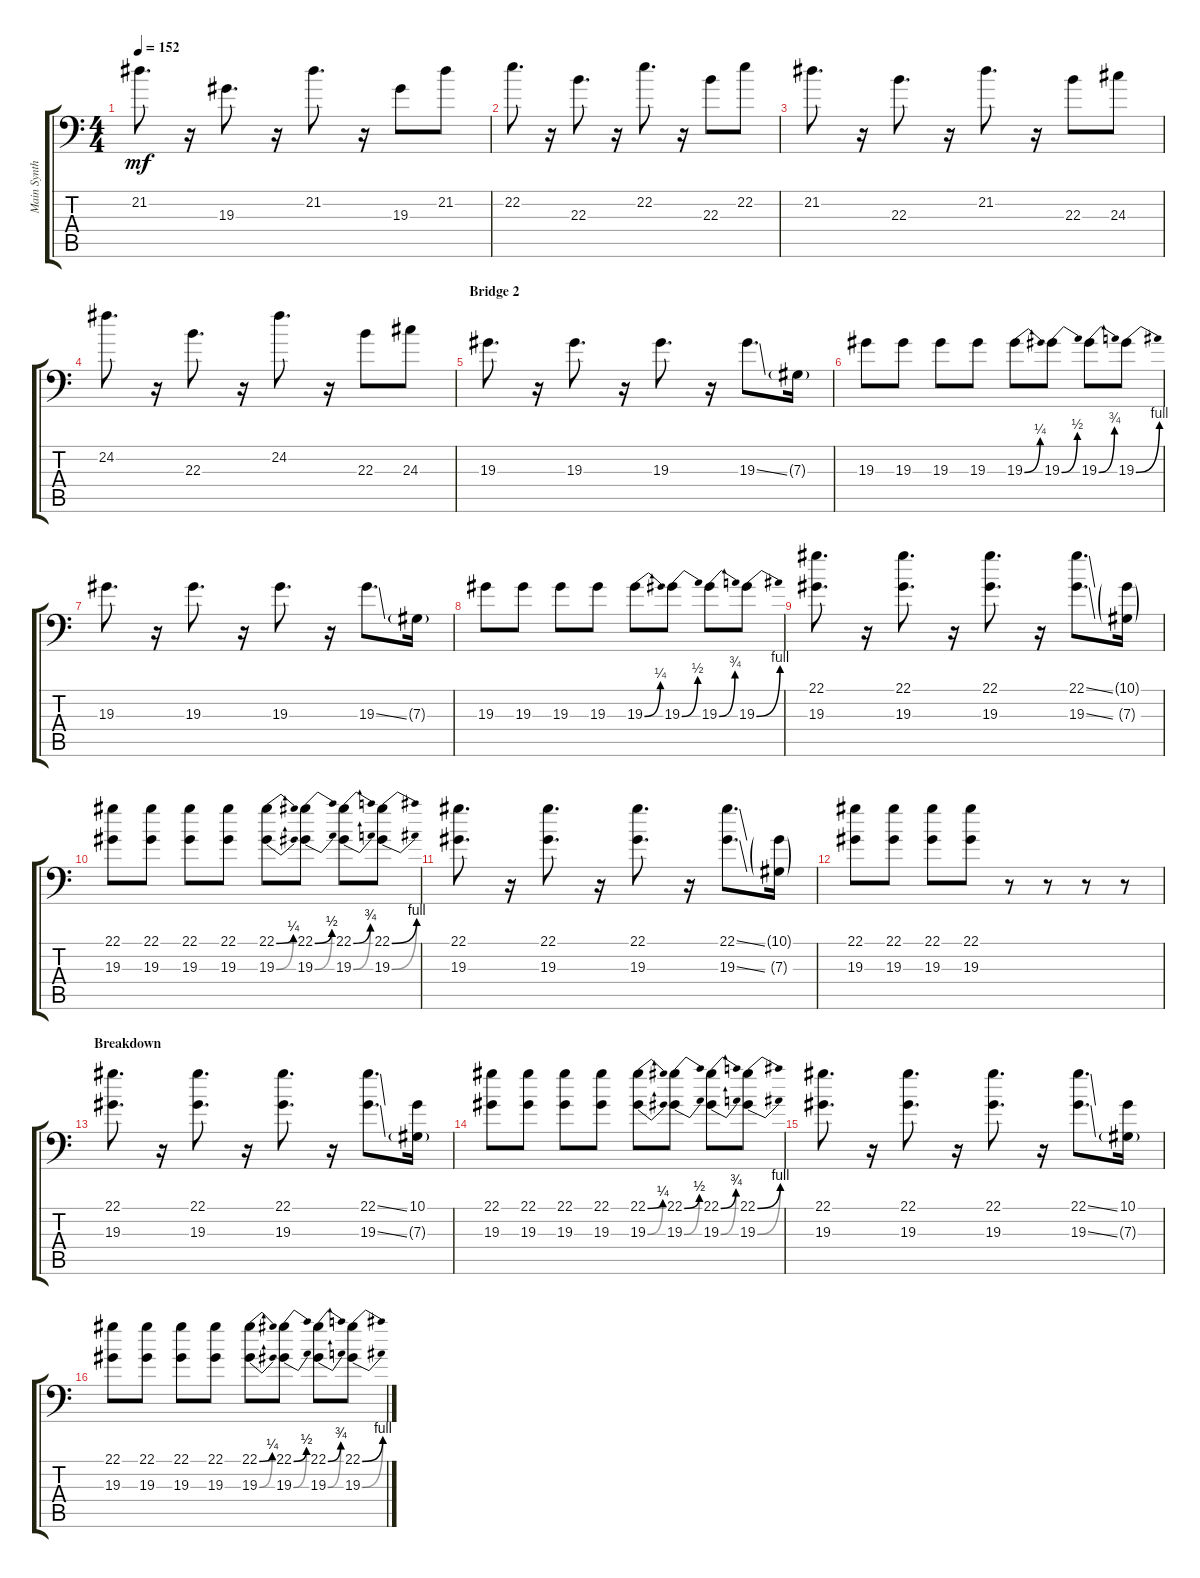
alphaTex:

\track ("Main Synth" "Main Synth") {instrument lead2sawtooth}
\staff {score tabs}
\tuning (Bb3 Gb3 Db3 Ab2 Eb2 Ab1) {hide}
\ts (4 4)
\tempo 152
\clef f4
\ks c
21.2.8{d dy mf} r.16 19.3.8{d} r.16 21.2.8{d} r.16 19.3.8 21.2.8 |
22.2.8{d} r.16 22.3.8{d} r.16 22.2.8{d} r.16 22.3.8 22.2.8 |
21.2.8{d} r.16 22.3.8{d} r.16 21.2.8{d} r.16 22.3.8 24.3.8 |
24.2.8{d} r.16 22.3.8{d} r.16 24.2.8{d} r.16 22.3.8 24.3.8 |
\section ("" "Bridge 2")
19.3.8{d} r.16 19.3.8{d} r.16 19.3.8{d} r.16 19.3{ss}.8{d} 7.3{g}.16 |
19.3.8 19.3.8 19.3.8 19.3.8 19.3{be (bend 0 0 60 1)}.8 19.3{be (bend 0 0 60 2)}.8 19.3{be (bend 0 0 60 3)}.8 19.3{be (bend 0 0 60 4)}.8 |
19.3.8{d} r.16 19.3.8{d} r.16 19.3.8{d} r.16 19.3{ss}.8{d} 7.3{g}.16 |
19.3.8 19.3.8 19.3.8 19.3.8 19.3{be (bend 0 0 60 1)}.8 19.3{be (bend 0 0 60 2)}.8 19.3{be (bend 0 0 60 3)}.8 19.3{be (bend 0 0 60 4)}.8 |
(22.1 19.3).8{d} r.16 (22.1 19.3).8{d} r.16 (22.1 19.3).8{d} r.16 (22.1{ss} 19.3{ss}).8{d} (10.1{g} 7.3{g}).16 |
(22.1 19.3).8 (22.1 19.3).8 (22.1 19.3).8 (22.1 19.3).8 (22.1{be (bend 0 0 60 1)} 19.3{be (bend 0 0 60 1)}).8 (22.1{be (bend 0 0 60 2)} 19.3{be (bend 0 0 60 2)}).8 (22.1{be (bend 0 0 60 3)} 19.3{be (bend 0 0 60 3)}).8 (22.1{be (bend 0 0 60 4)} 19.3{be (bend 0 0 60 4)}).8 |
(22.1 19.3).8{d} r.16 (22.1 19.3).8{d} r.16 (22.1 19.3).8{d} r.16 (22.1{ss} 19.3{ss}).8{d} (10.1{g} 7.3{g}).16 |
(22.1 19.3).8 (22.1 19.3).8 (22.1 19.3).8 (22.1 19.3).8 r.8 r.8 r.8 r.8 |
\section ("" "Breakdown")
(22.1 19.3).8{d} r.16 (22.1 19.3).8{d} r.16 (22.1 19.3).8{d} r.16 (22.1{ss} 19.3{ss}).8{d} (10.1 7.3{g}).16 |
(22.1 19.3).8 (22.1 19.3).8 (22.1 19.3).8 (22.1 19.3).8 (22.1{be (bend 0 0 60 1)} 19.3{be (bend 0 0 60 1)}).8 (22.1{be (bend 0 0 60 2)} 19.3{be (bend 0 0 60 2)}).8 (22.1{be (bend 0 0 60 3)} 19.3{be (bend 0 0 60 3)}).8 (22.1{be (bend 0 0 60 4)} 19.3{be (bend 0 0 60 4)}).8 |
(22.1 19.3).8{d} r.16 (22.1 19.3).8{d} r.16 (22.1 19.3).8{d} r.16 (22.1{ss} 19.3{ss}).8{d} (10.1 7.3{g}).16 |
(22.1 19.3).8 (22.1 19.3).8 (22.1 19.3).8 (22.1 19.3).8 (22.1{be (bend 0 0 60 1)} 19.3{be (bend 0 0 60 1)}).8 (22.1{be (bend 0 0 60 2)} 19.3{be (bend 0 0 60 2)}).8 (22.1{be (bend 0 0 60 3)} 19.3{be (bend 0 0 60 3)}).8 (22.1{be (bend 0 0 60 4)} 19.3{be (bend 0 0 60 4)}).8
